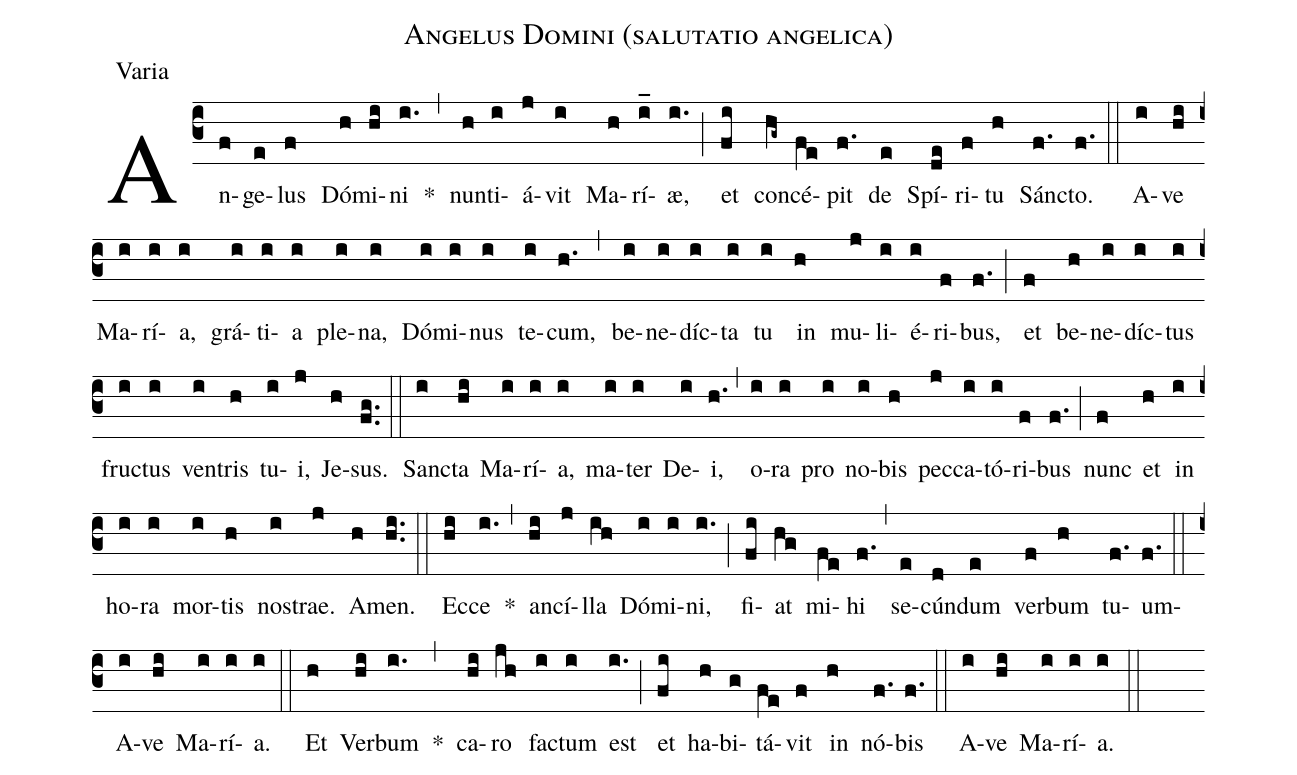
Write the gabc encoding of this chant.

name:Angelus Domini (salutatio angelica);
office-part:Varia;
%%
(c3) An(f)ge(e)lus(f) Dó(h)mi(hi)ni(i.) *(,) nun(h)ti-(i)á(j)vit(i) Ma(h)rí(i_)æ,(i.) (;) et(fi) con(hg~)cé-(fe)pit(f.) de(e) Spí(de)ri(f)tu(h) Sán(f.)cto.(f.) (::)
A(i)ve(hi) Ma(i)rí(i)a,(i) grá(i)ti(i)a(i) ple(i)na,(i) Dó(i)mi(i)nus(i) te(i)cum,(h.) (,) be(i)ne(i)díc(i)ta(i) tu(i) in(h) mu(j)li(i)é(i)ri(f)bus,(f.) (;) et(f) be(h)ne(i)díc(i)tus(i) fruc(i)tus(i) ven(i)tris(h) tu(i)i,(j) Je(h)sus.(f.g.) (::) Sanc(i)ta(hi) Ma(i)rí(i)a,(i) ma(i)ter(i) De(i)i,(h.) (,) o(i)ra(i) pro(i) no(i)bis(h) pec(j)ca(i)tó(i)ri(f)bus(f.) (;) nunc(f) et(h) in(i) ho(i)ra(i) mor(i)tis(h) nos(i)trae.(j) A(h)men.(h.i.) (::)
Ec(hi)ce(i.) *(,) an(hi)cí(j)lla(ih) Dó(i)mi(i)ni,(i.) (;) fi(fi)at(hg) mi(fe)hi(f.) (,) se(e)cún(d)dum(e) ver(f)bum(h) tu(f.)um(f.)(::) A(i)ve(hi) Ma(i)rí(i)a.(i) (::)
Et(h) Ver(hi)bum(i.) *(,) ca(hi)ro(jh) fac(i)tum(i) est(i.) (;) et(fi) ha(h)bi(g)tá(fe)vit(f) in(h) nó(f.)bis(f.) (::) A(i)ve(hi) Ma(i)rí(i)a.(i) (::)
